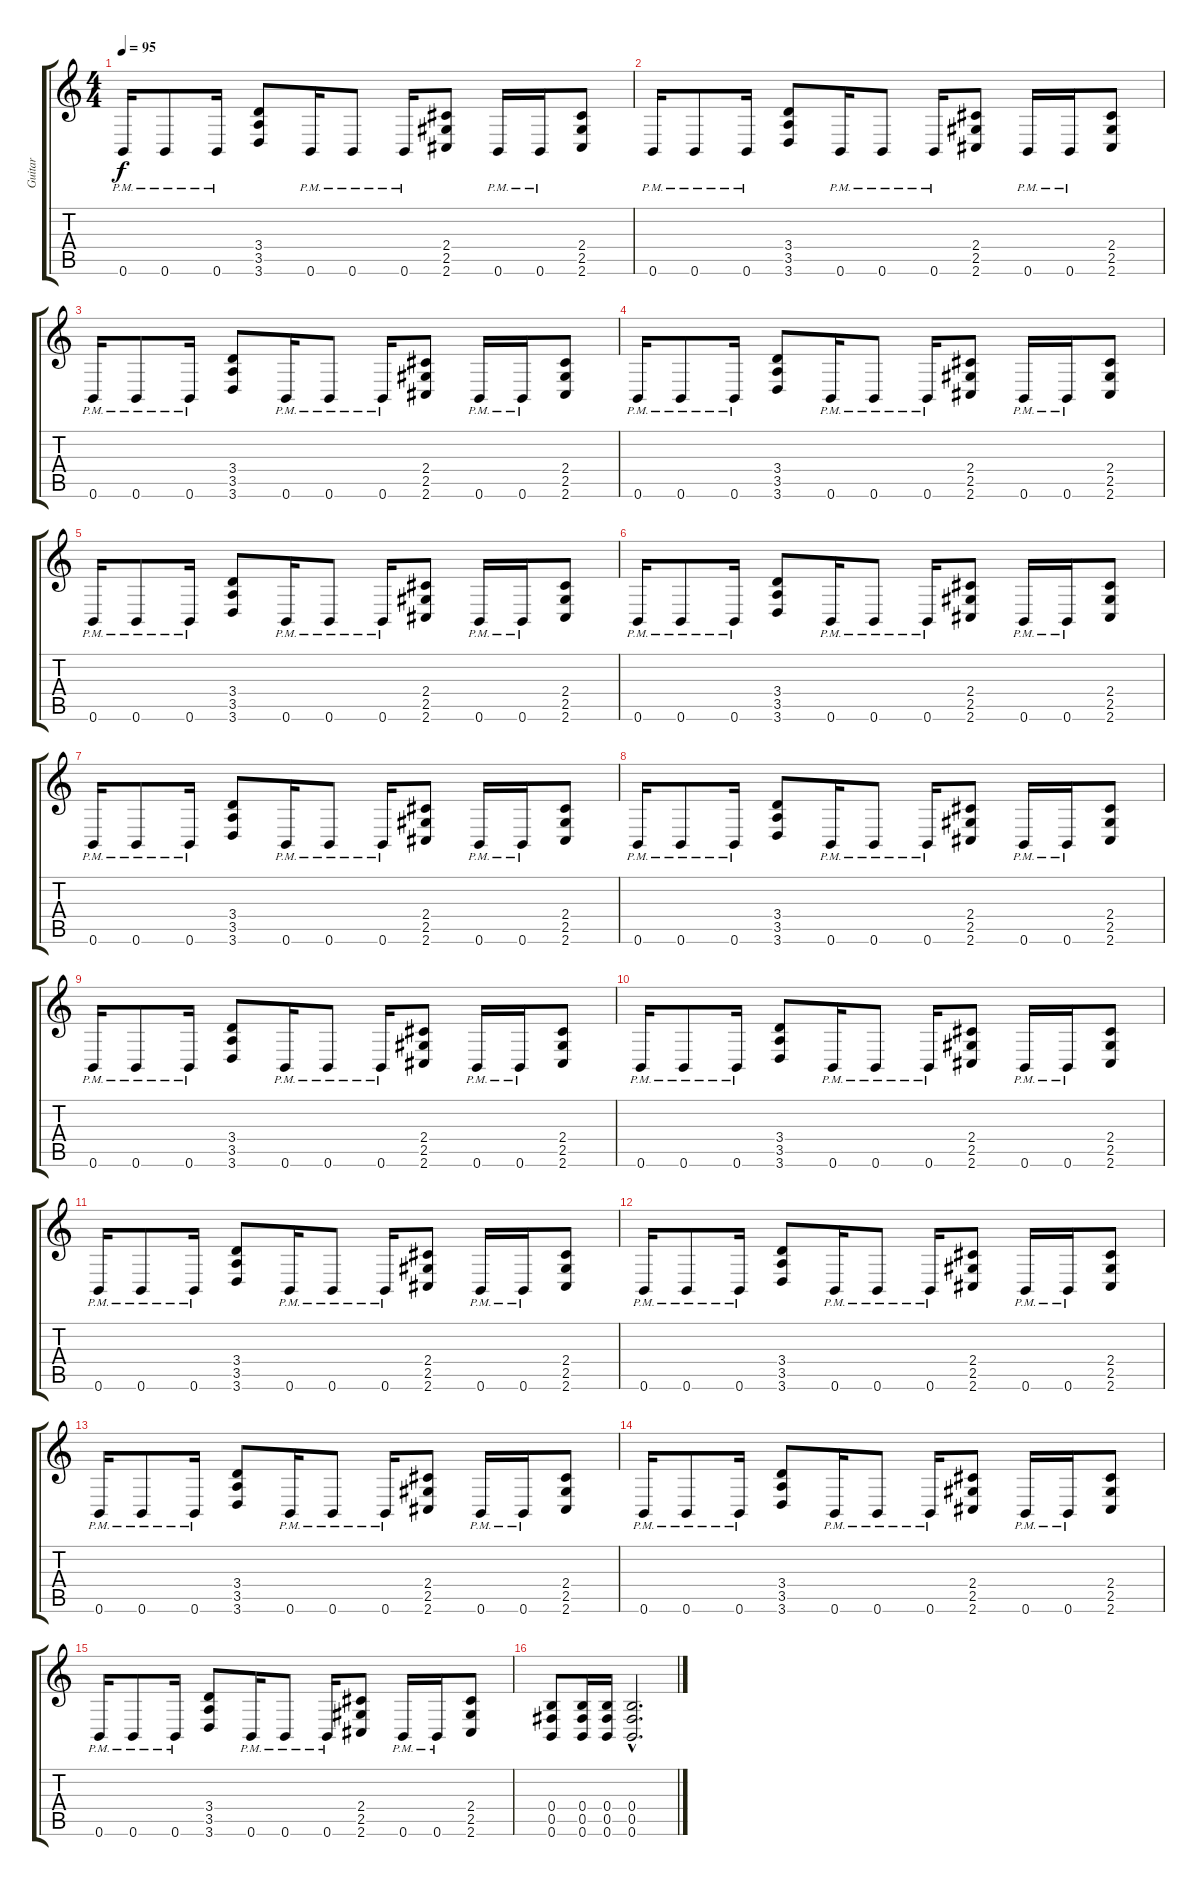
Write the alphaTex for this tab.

\track ("Guitar" "Guitar") {instrument distortionguitar}
\staff {score tabs}
\tuning (Db4 Ab3 E3 B2 Gb2 B1) {hide}
\ts (4 4)
\tempo 95
\clef g2
\ks c
0.6{pm}.16{dy f} 0.6{pm}.8 0.6{pm}.16 (3.4 3.5 3.6).8 0.6{pm}.16 0.6{pm}.8 0.6{pm}.16 (2.4 2.5 2.6).8 0.6{pm}.16 0.6{pm}.16 (2.4 2.5 2.6).8 |
0.6{pm}.16 0.6{pm}.8 0.6{pm}.16 (3.4 3.5 3.6).8 0.6{pm}.16 0.6{pm}.8 0.6{pm}.16 (2.4 2.5 2.6).8 0.6{pm}.16 0.6{pm}.16 (2.4 2.5 2.6).8 |
0.6{pm}.16 0.6{pm}.8 0.6{pm}.16 (3.4 3.5 3.6).8 0.6{pm}.16 0.6{pm}.8 0.6{pm}.16 (2.4 2.5 2.6).8 0.6{pm}.16 0.6{pm}.16 (2.4 2.5 2.6).8 |
0.6{pm}.16 0.6{pm}.8 0.6{pm}.16 (3.4 3.5 3.6).8 0.6{pm}.16 0.6{pm}.8 0.6{pm}.16 (2.4 2.5 2.6).8 0.6{pm}.16 0.6{pm}.16 (2.4 2.5 2.6).8 |
0.6{pm}.16 0.6{pm}.8 0.6{pm}.16 (3.4 3.5 3.6).8 0.6{pm}.16 0.6{pm}.8 0.6{pm}.16 (2.4 2.5 2.6).8 0.6{pm}.16 0.6{pm}.16 (2.4 2.5 2.6).8 |
0.6{pm}.16 0.6{pm}.8 0.6{pm}.16 (3.4 3.5 3.6).8 0.6{pm}.16 0.6{pm}.8 0.6{pm}.16 (2.4 2.5 2.6).8 0.6{pm}.16 0.6{pm}.16 (2.4 2.5 2.6).8 |
0.6{pm}.16 0.6{pm}.8 0.6{pm}.16 (3.4 3.5 3.6).8 0.6{pm}.16 0.6{pm}.8 0.6{pm}.16 (2.4 2.5 2.6).8 0.6{pm}.16 0.6{pm}.16 (2.4 2.5 2.6).8 |
0.6{pm}.16 0.6{pm}.8 0.6{pm}.16 (3.4 3.5 3.6).8 0.6{pm}.16 0.6{pm}.8 0.6{pm}.16 (2.4 2.5 2.6).8 0.6{pm}.16 0.6{pm}.16 (2.4 2.5 2.6).8 |
0.6{pm}.16 0.6{pm}.8 0.6{pm}.16 (3.4 3.5 3.6).8 0.6{pm}.16 0.6{pm}.8 0.6{pm}.16 (2.4 2.5 2.6).8 0.6{pm}.16 0.6{pm}.16 (2.4 2.5 2.6).8 |
0.6{pm}.16 0.6{pm}.8 0.6{pm}.16 (3.4 3.5 3.6).8 0.6{pm}.16 0.6{pm}.8 0.6{pm}.16 (2.4 2.5 2.6).8 0.6{pm}.16 0.6{pm}.16 (2.4 2.5 2.6).8 |
0.6{pm}.16 0.6{pm}.8 0.6{pm}.16 (3.4 3.5 3.6).8 0.6{pm}.16 0.6{pm}.8 0.6{pm}.16 (2.4 2.5 2.6).8 0.6{pm}.16 0.6{pm}.16 (2.4 2.5 2.6).8 |
0.6{pm}.16 0.6{pm}.8 0.6{pm}.16 (3.4 3.5 3.6).8 0.6{pm}.16 0.6{pm}.8 0.6{pm}.16 (2.4 2.5 2.6).8 0.6{pm}.16 0.6{pm}.16 (2.4 2.5 2.6).8 |
0.6{pm}.16 0.6{pm}.8 0.6{pm}.16 (3.4 3.5 3.6).8 0.6{pm}.16 0.6{pm}.8 0.6{pm}.16 (2.4 2.5 2.6).8 0.6{pm}.16 0.6{pm}.16 (2.4 2.5 2.6).8 |
0.6{pm}.16 0.6{pm}.8 0.6{pm}.16 (3.4 3.5 3.6).8 0.6{pm}.16 0.6{pm}.8 0.6{pm}.16 (2.4 2.5 2.6).8 0.6{pm}.16 0.6{pm}.16 (2.4 2.5 2.6).8 |
0.6{pm}.16 0.6{pm}.8 0.6{pm}.16 (3.4 3.5 3.6).8 0.6{pm}.16 0.6{pm}.8 0.6{pm}.16 (2.4 2.5 2.6).8 0.6{pm}.16 0.6{pm}.16 (2.4 2.5 2.6).8 |
(0.4 0.5 0.6).8 (0.4 0.5 0.6).16 (0.4 0.5 0.6).16 (0.4{hac} 0.5{hac} 0.6{hac}).2{d}
